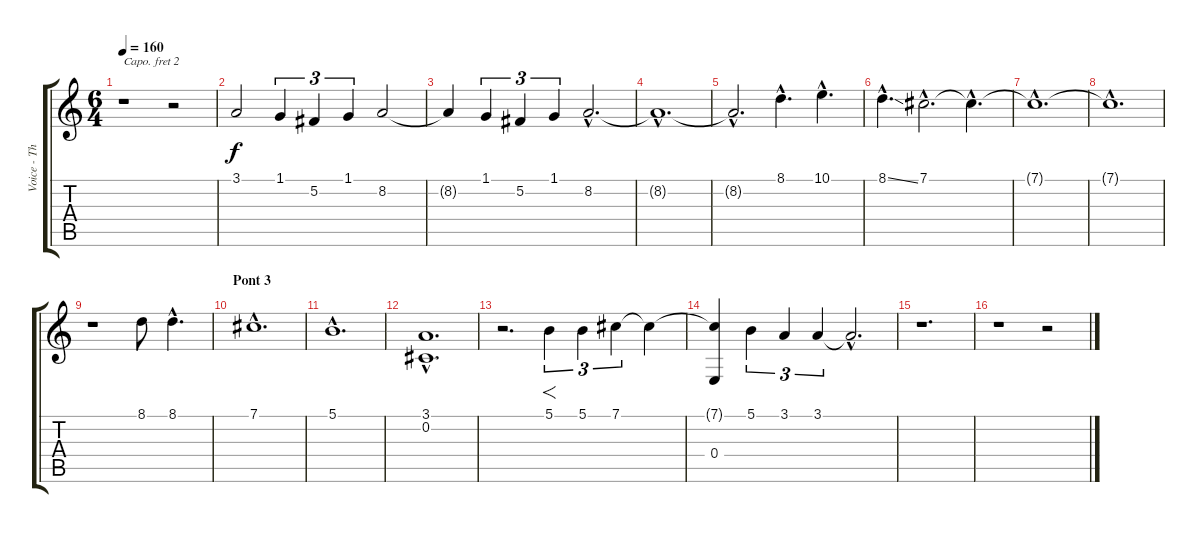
\track ("Voice - Thom Yorke" "Voice - Th") {instrument harmonica}
\staff {score tabs}
\capo 2
\tuning (E4 B3 G3 D3 A2 E2) {hide}
\ts (6 4)
\tempo 160
\clef g2
\ks c
r.1{dy f} r.2 |
3.1.2 1.1.4{tu (3 2)} 5.2.4{tu (3 2)} 1.1.4{tu (3 2)} 8.2.2 |
8.2{t}.4 1.1.4{tu (3 2)} 5.2.4{tu (3 2)} 1.1.4{tu (3 2)} 8.2{hac}.2{d} |
8.2{hac t}.1{d} |
8.2{hac t}.2{d} 8.1{hac}.4{d} 10.1{hac}.4{d} |
8.1{ss hac}.4{d} 7.1{hac}.2{d} 7.1{hac t}.4{d} |
7.1{hac t}.1{d} |
7.1{hac t}.1{d} |
r.1 8.1.8 8.1{hac}.4{d} |
\section ("" "Pont 3")
7.1{hac}.1{d} |
5.1{hac}.1{d} |
(3.1{hac} 0.2{hac}).1{d} |
r.2{d} 5.1.4{f tu (3 2)} 5.1.4{tu (3 2)} 7.1.4{tu (3 2)} 7.1{t}.4 |
(7.1{t} 0.4).4 5.1.4{tu (3 2)} 3.1.4{tu (3 2)} 3.1.4{tu (3 2)} 3.1{hac t}.2{d} |
r.1{d} |
r.1 r.2
